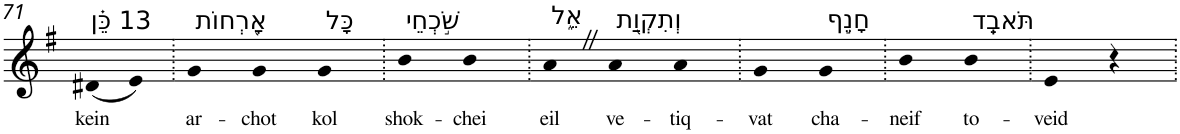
**kern	**text
*part1	*part1
*staff1	*staff1
*I"Piano	*
*I'Pno	*
!!LO:PB:g=z
*clefG2	*
*k[f#]	*
*G:	*
=71	=71
!LO:TX:a:t=13 כֵּ֗ן	!
!	!LO:LY:b
(8d#X	kein
8e)	.
=72.	=72.
!LO:TX:a:t=אָ֭רְחוֹת	!
!	!LO:LY:b
4g	ar-
!	!LO:LY:b
4g	-chot
!LO:TX:a:t=כָּל	!
!	!LO:LY:b
4g	kol
=73.	=73.
!LO:TX:a:t=שֹׁ֣כְחֵי	!
!	!LO:LY:b
4b	shok-
!	!LO:LY:b
4b	-chei
=74.	=74.
!LO:TX:a:t=אֵ֑ל	!
!	!LO:LY:b
4aZ	eil
!LO:TX:a:t=וְתִקְוַ֖ת	!
!	!LO:LY:b
4a	ve-
!	!LO:LY:b
4a	-tiq-
=75.	=75.
!	!LO:LY:b
4g	-vat
!LO:TX:a:t=חָנֵ֣ף	!
!	!LO:LY:b
4g	cha-
=76.	=76.
!	!LO:LY:b
4b	-neif
!LO:TX:a:t=תֹּאבֵֽד	!
!	!LO:LY:b
4b	to-
=77.	=77.
!	!LO:LY:b
4e	-veid
4r	.
=.	=.
*-	*-
